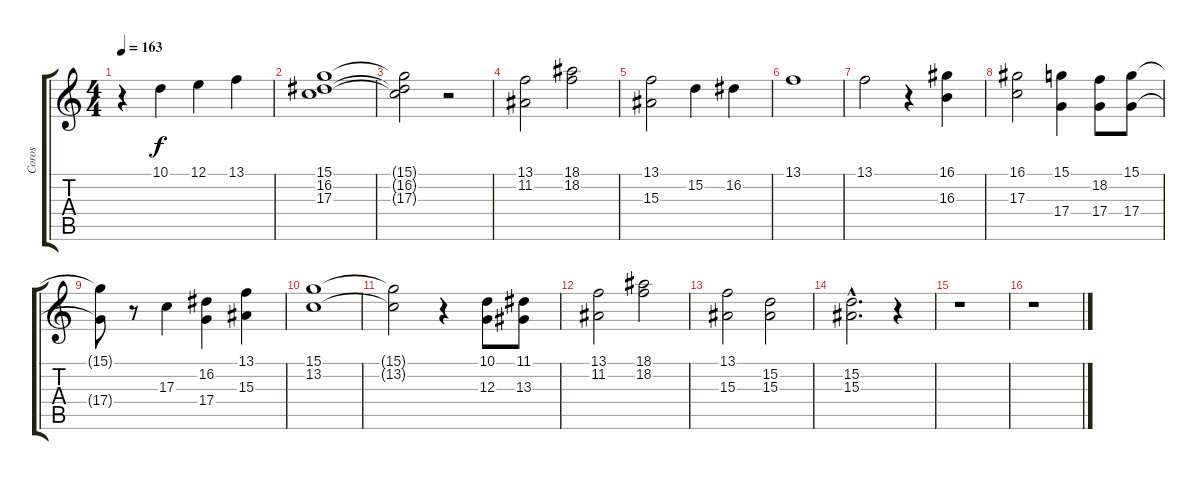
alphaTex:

\track ("Coros" "Coros") {instrument panflute}
\staff {score tabs}
\tuning (E4 B3 G3 D3 A2 E2) {hide}
\ts (4 4)
\tempo 163
\clef g2
\ks c
r.4{dy f} 10.1.4 12.1.4 13.1.4 |
(15.1 16.2 17.3).1 |
(15.1{t} 16.2{t} 17.3{t}).2 r.2 |
(13.1 11.2).2 (18.1 18.2).2 |
(13.1 15.3).2 15.2.4 16.2.4 |
13.1.1 |
13.1.2 r.4 (16.1 16.3).4 |
(16.1 17.3).2 (15.1 17.4).4 (18.2 17.4).8 (15.1 17.4).8 |
(15.1{t} 17.4{t}).8 r.8 17.3.4 (16.2 17.4).4 (13.1 15.3).4 |
(15.1 13.2).1 |
(15.1{t} 13.2{t}).2 r.4 (10.1 12.3).8 (11.1 13.3).8 |
(13.1 11.2).2 (18.1 18.2).2 |
(13.1 15.3).2 (15.2 15.3).2 |
(15.2{hac} 15.3{hac}).2{d} r.4 |
r.1 |
r.1
